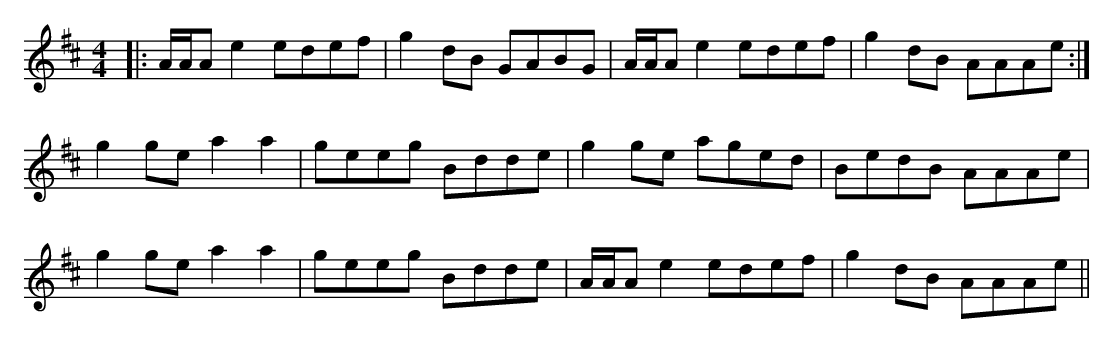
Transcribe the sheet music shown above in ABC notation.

X:1
M:4/4
K:Amix
|:A/A/A e2 edef|g2 dB GABG|A/A/A e2 edef|g2 dB AAAe:|
g2 ge a2 a2|geeg Bdde|g2 ge aged|BedB AAAe|
g2 ge a2 a2|geeg Bdde|A/A/A e2 edef|g2 dB AAAe||
